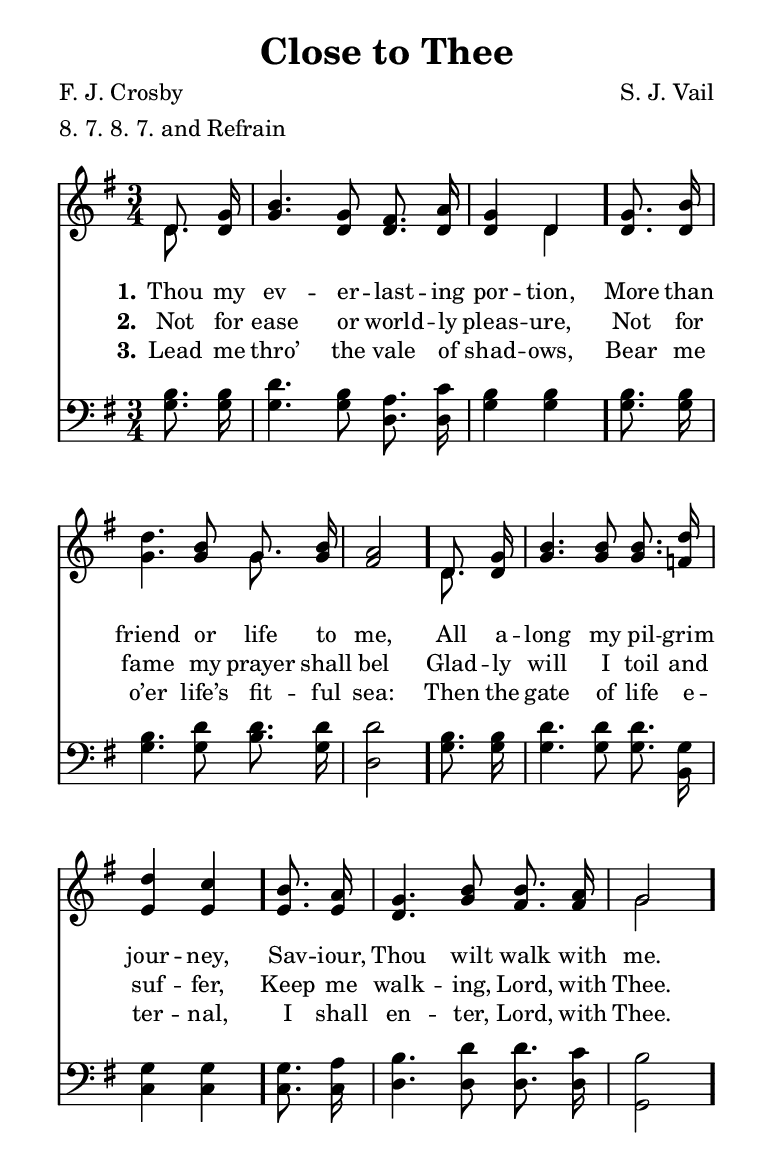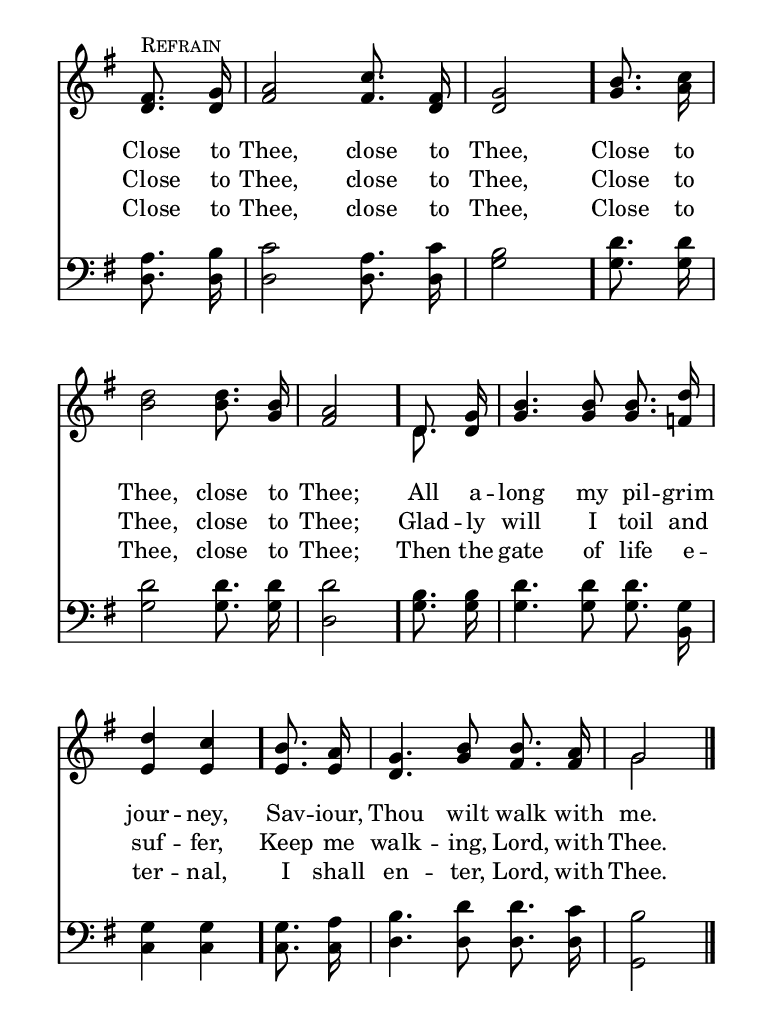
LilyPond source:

\include "common/global.ily"
\paper {
  \include "common/paper.ily"
}

\header{
  hymnnumber = "213"
  title = "Close to Thee"
  tunename = ""
  meter = "8. 7. 8. 7. and Refrain"
  poet = "F. J. Crosby"
  composer = "S. J. Vail"
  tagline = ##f
}

global = {
  \include "common/overrides.ily"
  \override Staff.TimeSignature.style = #'numbered
  \time 3/4
  \override Score.MetronomeMark.transparent = ##t % hide all fermata changes too
  \tempo 4=80
  \key g \major
  \partial 4
  \autoBeamOff
}

patternA = { c8. c16 | c4. c8 c8. c16 | c4 c }
patternB = { c8. c16 | c4. c8 c8. c16 | c2 }
patternC = { c8. c16 | c2 }

notesSoprano = {
\global
\relative c' {

  d8. g16 | b4. g8 fis8. a16 | g4 d
  \changePitch \patternB { g b | d b g b | a }
  \changePitch \patternA { d, g | b b b d | d c }
  \changePitch \patternB { b a | g b b a | g }

  << s^\markup { \small \caps "Refrain" }
  \changePitch \patternC { fis g | a c fis, | g } >>
  \changePitch \patternC { b c | d d b | a }
  \changePitch \patternA { d, g | b b b d | d c }
  \changePitch \patternB { b a | g b b a | g }

  \bar "|."

}
}

notesAlto = {
\global
\relative e' {

  \changePitch \patternA { d d | g d d d | d d }
  \changePitch \patternB { d d | g g g g | fis }
  \changePitch \patternA { d d | g g g f | e e }
  \changePitch \patternB { e e | d g fis fis | g }

  \changePitch \patternC { d d | fis fis d | d }
  \changePitch \patternC { g a | b b g | fis }
  \changePitch \patternA { d d | g g g f | e e }
  \changePitch \patternB { e e | d g fis fis | g }

}
}

notesTenor = {
\global
\relative a {

  \changePitch \patternA { b b | d b a c | b b }
  \changePitch \patternB { b b | b d d d | d }
  \changePitch \patternA { b b | d d d g, | g g }
  \changePitch \patternB { g a | b d d c | b }

  \changePitch \patternC { a b | c a c | b }
  \changePitch \patternC { d d | d d d | d }
  \changePitch \patternA { b b | d d d g, | g g }
  \changePitch \patternB { g a | b d d c | b }

}
}

notesBass = {
\global
\relative f {

  \changePitch \patternA { g g | g g d d | g g }
  \changePitch \patternB { g g | g g b g | d }
  \changePitch \patternA { g g | g g g b, | c c }
  \changePitch \patternB { c c | d d d d | g, }

  \changePitch \patternC { d' d | d d d | g }
  \changePitch \patternC { g g | g g g | d }
  \changePitch \patternA { g g | g g g b, | c c }
  \changePitch \patternB { c c | d d d d | g, }

}
}

RefrainA = \lyricmode {

Close to Thee, close to Thee, \bar "."
Close to Thee, close to Thee; \bar "."
All a -- long my pil -- grim jour -- ney, \bar "."
Sav -- iour, Thou wilt walk with me. \bar "."

}

wordsA = \lyricmode {
\set stanza = "1."

Thou my ev -- er -- last -- ing por -- tion, \bar "."
More than friend or life to me, \bar "."
All a -- long my pil -- grim jour -- ney, \bar "."
Sav -- iour, Thou wilt walk with me. \bar "."

\RefrainA

}

RefrainB = \lyricmode {

Close to Thee, close to Thee,
Close to Thee, close to Thee;
Glad -- ly will I toil and suf -- fer,
Keep me walk -- ing, Lord, with Thee.

}

wordsB = \lyricmode {
\set stanza = "2."

Not for ease or world -- ly pleas -- ure,
Not for fame my prayer shall bel
Glad -- ly will I toil and suf -- fer,
Keep me walk -- ing, Lord, with Thee.

\RefrainB

}

RefrainC = \lyricmode {

Close to Thee, close to Thee,
Close to Thee, close to Thee;
Then the gate of life e -- ter -- nal,
I shall en -- ter, Lord, with Thee.

}

wordsC = \lyricmode {
\set stanza = "3."

Lead me thro’ the vale of shad -- ows,
Bear me o’er life’s fit -- ful sea:
Then the gate of life e -- ter -- nal,
I shall en -- ter, Lord, with Thee.

\RefrainC

}

\score {
  \context ChoirStaff <<
    \context Staff = upper <<
      \set Staff.autoBeaming = ##f
      \set ChoirStaff.systemStartDelimiter = #'SystemStartBar
      \set ChoirStaff.printPartCombineTexts = ##f
      \partcombine #'(2 . 9) \notesSoprano \notesAlto
      \context NullVoice = sopranos { \voiceOne << \notesSoprano >> }
      \context NullVoice = altos { \voiceTwo << \notesAlto >> }
      \context Lyrics = one   \lyricsto sopranos \wordsA
      \context Lyrics = two   \lyricsto sopranos \wordsB
      \context Lyrics = three \lyricsto sopranos \wordsC
    >>
    \context Staff = men <<
      \clef bass
      \set ChoirStaff.printPartCombineTexts = ##f
      \partcombine #'(2 . 9) \notesTenor \notesBass
      \context NullVoice = tenors { \voiceOne << \notesTenor >> }
      \context NullVoice = basses { \voiceTwo << \notesBass >> }
    >>
  >>
  \layout {
    \include "common/layout.ily"
  }
  \midi{
    \include "common/midi.ily"
  }
}

\version "2.19.49"  % necessary for upgrading to future LilyPond versions.

% vi:set et ts=2 sw=2 ai nocindent syntax=lilypond:
